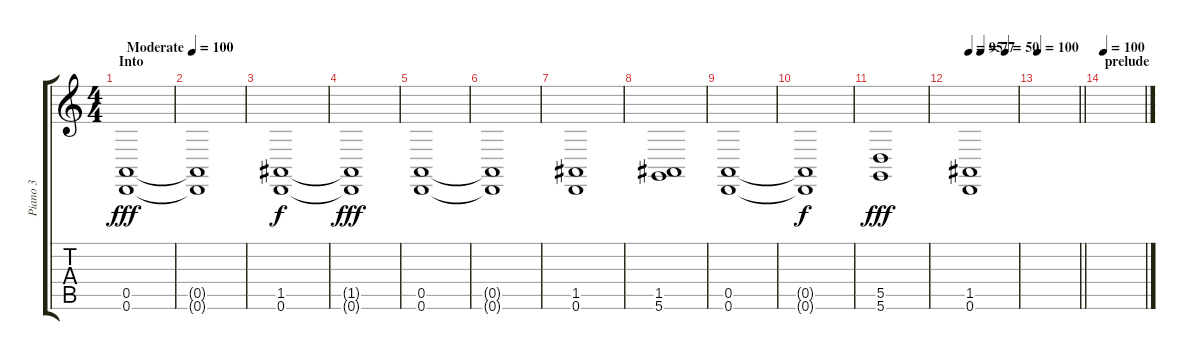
\track ("Piano 3" "Piano 3") {instrument acousticgrandpiano}
\staff {score tabs}
\tuning (E4 B3 G3 D3 A2 D2) {hide}
\ts (4 4)
\section ("" "Into")
\tempo (100 "Moderate")
\clef g2
\ks c
(0.5 0.6).1{dy fff instrument acousticgrandpiano} |
(0.5{t} 0.6{t}).1 |
(1.5 0.6).1{dy f} |
(1.5{t} 0.6{t}).1{dy fff} |
(0.5 0.6).1 |
(0.5{t} 0.6{t}).1 |
(1.5 0.6).1 |
(1.5 5.6).1 |
(0.5 0.6).1 |
(0.5{t} 0.6{t}).1{dy f} |
(5.5 5.6).1{dy fff} |
\tempo 95
\tempo (77 0.25)
\tempo (30 0.75)
\tempo (50 0.75)
(1.5 0.6).1 |
\tempo 100
\barLineRight lightlight
|
\section ("" "prelude")
\tempo 100
